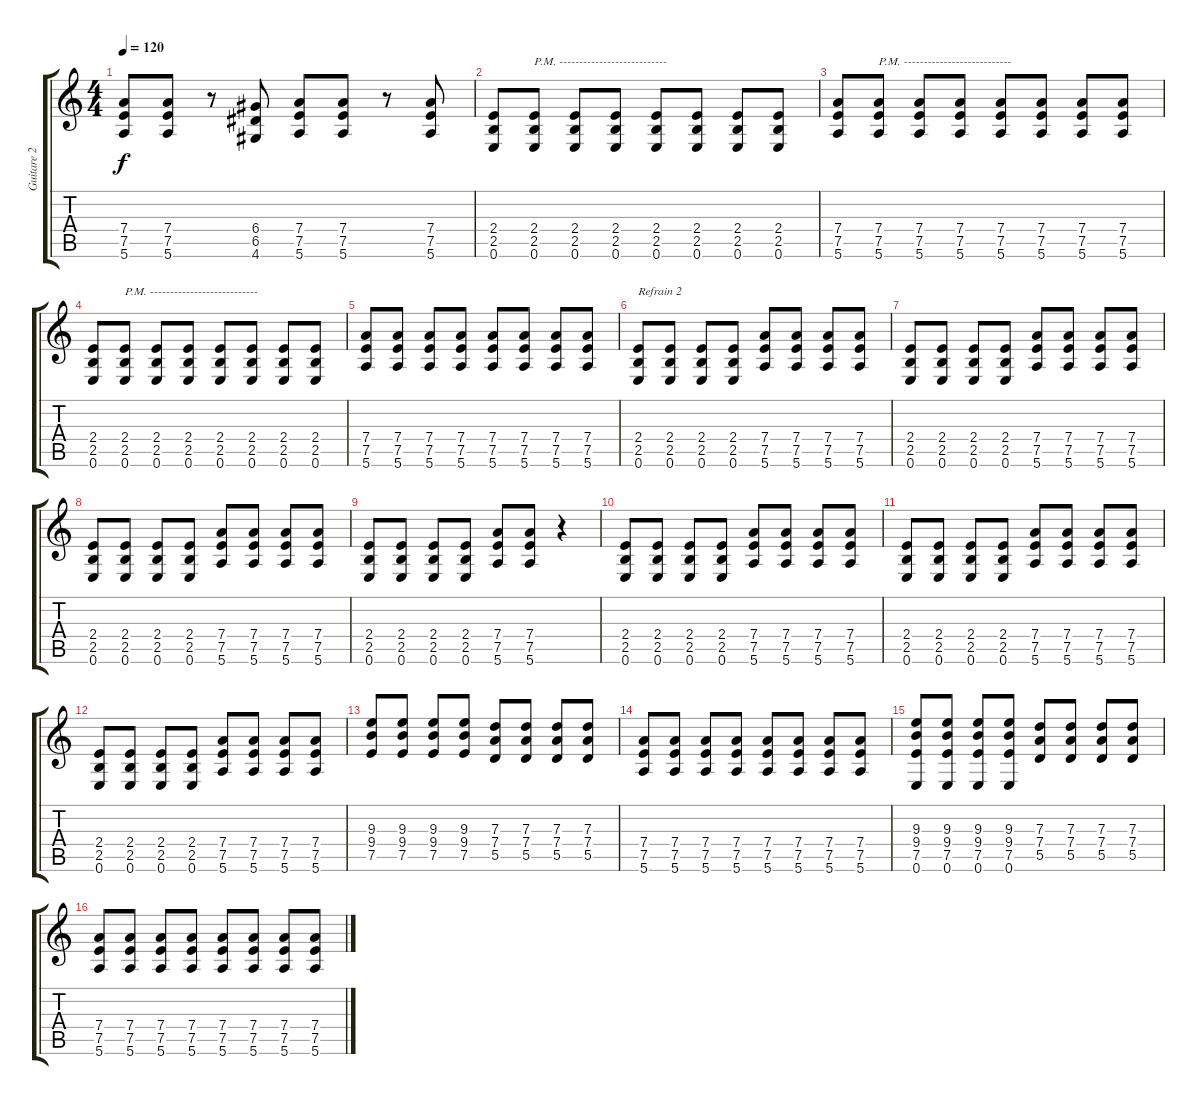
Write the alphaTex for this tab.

\track ("Guitare 2" "Guitare 2") {instrument overdrivenguitar}
\staff {score tabs}
\tuning (E4 B3 G3 D3 A2 E2) {hide}
\ts (4 4)
\tempo 120
\clef g2
\ks c
(7.4 7.5 5.6).8{dy f} (7.4 7.5 5.6).8 r.8 (6.4 6.5 4.6).8 (7.4 7.5 5.6).8 (7.4 7.5 5.6).8 r.8 (7.4 7.5 5.6).8 |
(2.4 2.5 0.6).8 (2.4 2.5 0.6).8{txt "P.M. ---------------------------"} (2.4 2.5 0.6).8 (2.4 2.5 0.6).8 (2.4 2.5 0.6).8 (2.4 2.5 0.6).8 (2.4 2.5 0.6).8 (2.4 2.5 0.6).8 |
(7.4 7.5 5.6).8 (7.4 7.5 5.6).8{txt "P.M. ---------------------------"} (7.4 7.5 5.6).8 (7.4 7.5 5.6).8 (7.4 7.5 5.6).8 (7.4 7.5 5.6).8 (7.4 7.5 5.6).8 (7.4 7.5 5.6).8 |
(2.4 2.5 0.6).8 (2.4 2.5 0.6).8{txt "P.M. ---------------------------"} (2.4 2.5 0.6).8 (2.4 2.5 0.6).8 (2.4 2.5 0.6).8 (2.4 2.5 0.6).8 (2.4 2.5 0.6).8 (2.4 2.5 0.6).8 |
(7.4 7.5 5.6).8 (7.4 7.5 5.6).8 (7.4 7.5 5.6).8 (7.4 7.5 5.6).8 (7.4 7.5 5.6).8 (7.4 7.5 5.6).8 (7.4 7.5 5.6).8 (7.4 7.5 5.6).8 |
(2.4 2.5 0.6).8{txt "Refrain 2"} (2.4 2.5 0.6).8 (2.4 2.5 0.6).8 (2.4 2.5 0.6).8 (7.4 7.5 5.6).8 (7.4 7.5 5.6).8 (7.4 7.5 5.6).8 (7.4 7.5 5.6).8 |
(2.4 2.5 0.6).8 (2.4 2.5 0.6).8 (2.4 2.5 0.6).8 (2.4 2.5 0.6).8 (7.4 7.5 5.6).8 (7.4 7.5 5.6).8 (7.4 7.5 5.6).8 (7.4 7.5 5.6).8 |
(2.4 2.5 0.6).8 (2.4 2.5 0.6).8 (2.4 2.5 0.6).8 (2.4 2.5 0.6).8 (7.4 7.5 5.6).8 (7.4 7.5 5.6).8 (7.4 7.5 5.6).8 (7.4 7.5 5.6).8 |
(2.4 2.5 0.6).8 (2.4 2.5 0.6).8 (2.4 2.5 0.6).8 (2.4 2.5 0.6).8 (7.4 7.5 5.6).8 (7.4 7.5 5.6).8 r.4 |
(2.4 2.5 0.6).8 (2.4 2.5 0.6).8 (2.4 2.5 0.6).8 (2.4 2.5 0.6).8 (7.4 7.5 5.6).8 (7.4 7.5 5.6).8 (7.4 7.5 5.6).8 (7.4 7.5 5.6).8 |
(2.4 2.5 0.6).8 (2.4 2.5 0.6).8 (2.4 2.5 0.6).8 (2.4 2.5 0.6).8 (7.4 7.5 5.6).8 (7.4 7.5 5.6).8 (7.4 7.5 5.6).8 (7.4 7.5 5.6).8 |
(2.4 2.5 0.6).8 (2.4 2.5 0.6).8 (2.4 2.5 0.6).8 (2.4 2.5 0.6).8 (7.4 7.5 5.6).8 (7.4 7.5 5.6).8 (7.4 7.5 5.6).8 (7.4 7.5 5.6).8 |
(9.3 9.4 7.5).8 (9.3 9.4 7.5).8 (9.3 9.4 7.5).8 (9.3 9.4 7.5).8 (7.3 7.4 5.5).8 (7.3 7.4 5.5).8 (7.3 7.4 5.5).8 (7.3 7.4 5.5).8 |
(7.4 7.5 5.6).8 (7.4 7.5 5.6).8 (7.4 7.5 5.6).8 (7.4 7.5 5.6).8 (7.4 7.5 5.6).8 (7.4 7.5 5.6).8 (7.4 7.5 5.6).8 (7.4 7.5 5.6).8 |
(9.3 9.4 7.5 0.6).8 (9.3 9.4 7.5 0.6).8 (9.3 9.4 7.5 0.6).8 (9.3 9.4 7.5 0.6).8 (7.3 7.4 5.5).8 (7.3 7.4 5.5).8 (7.3 7.4 5.5).8 (7.3 7.4 5.5).8 |
(7.4 7.5 5.6).8 (7.4 7.5 5.6).8 (7.4 7.5 5.6).8 (7.4 7.5 5.6).8 (7.4 7.5 5.6).8 (7.4 7.5 5.6).8 (7.4 7.5 5.6).8 (7.4 7.5 5.6).8
